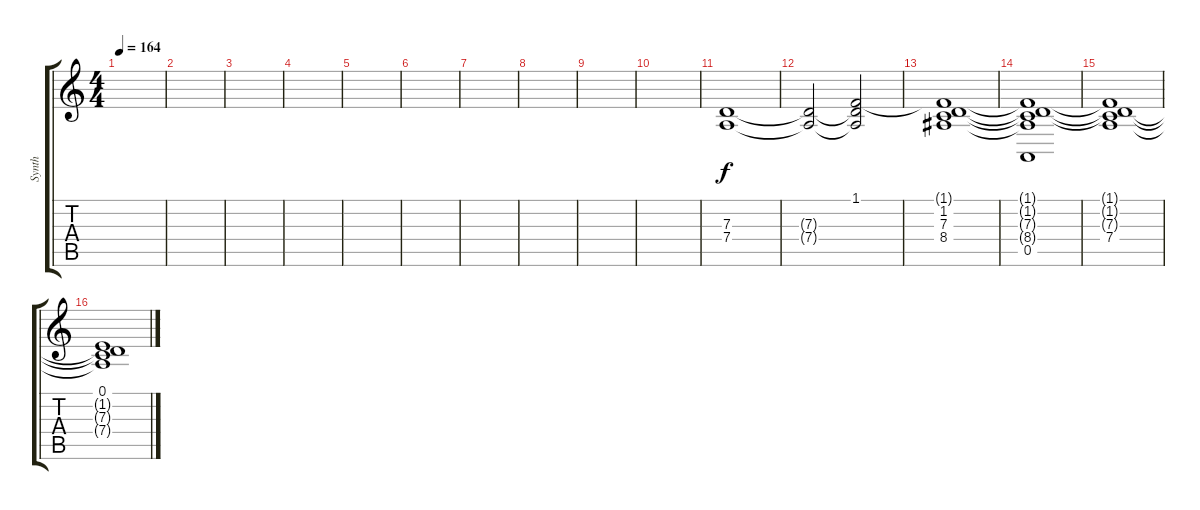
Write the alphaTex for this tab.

\track ("Synth" "Synth") {instrument synthstrings1}
\staff {score tabs}
\tuning (E4 B3 G3 D3 A2 E2) {hide}
\ts (4 4)
\tempo 164
\clef g2
\ks c
|
|
|
|
|
|
|
|
|
|
(7.3 7.4).1{volume 10 instrument stringensemble2} |
(7.3{t} 7.4{t}).2 (1.1 7.3{t} 7.4{t}).2 |
(1.1{t} 1.2 7.3 8.4).1 |
(1.1{t} 1.2{t} 7.3{t} 8.4{t} 0.5).1 |
(1.1{t} 1.2{t} 7.3{t} 7.4).1 |
(0.1 1.2{t} 7.3{t} 7.4{t}).1
